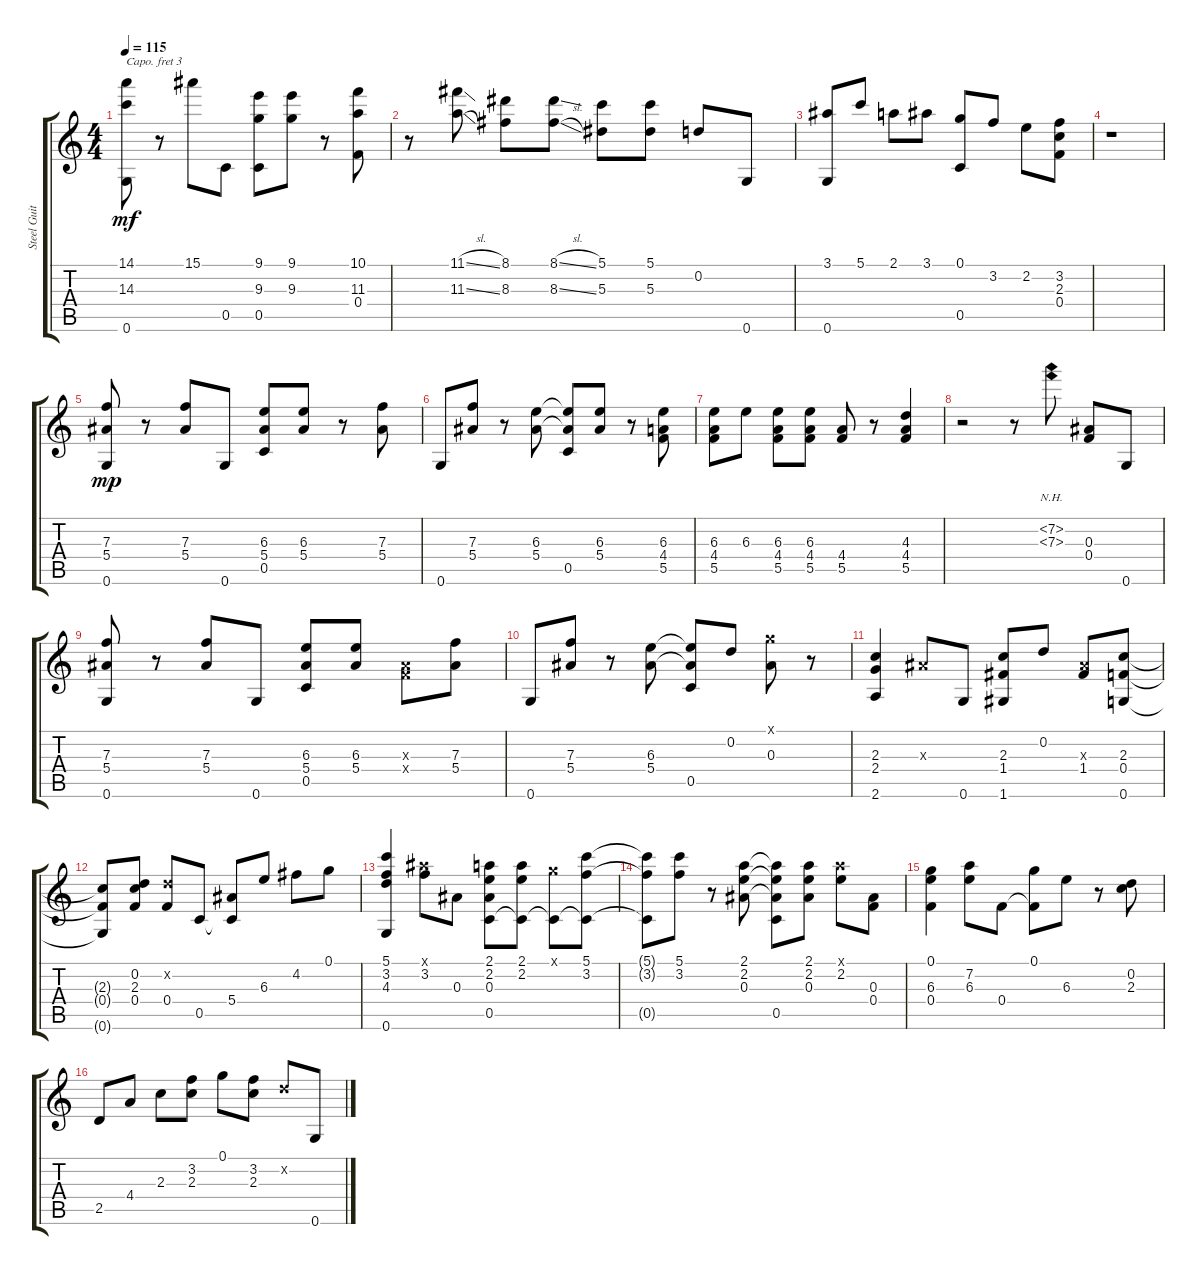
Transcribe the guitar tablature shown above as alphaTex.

\track ("Steel Guitar" "Steel Guit") {instrument acousticguitarsteel}
\staff {score tabs}
\capo 3
\tuning (E4 B3 G3 D3 A2 E2) {hide}
\ts (4 4)
\tempo 115
\clef g2
\ks c
(14.1 14.3 0.6).8{dy mf} r.8 15.1.8 0.5.8 (9.1 9.3 0.5).8 (9.1 9.3).8 r.8 (10.1 11.3 0.4).8 |
r.8 (11.1{sl} 11.3{sl}).8 (8.1 8.3).8 (8.1{sl} 8.3{sl}).8 (5.1 5.3).8 (5.1 5.3).8 0.2.8 0.6.8 |
(3.1 0.6).8 5.1.8 2.1.8 3.1.8 (0.1 0.5).8 3.2.8 2.2.8 (3.2 2.3 0.4).8 |
r.1 |
(7.3 5.4 0.6).8{dy mp} r.8 (7.3 5.4).8 0.6.8 (6.3 5.4 0.5).8 (6.3 5.4).8 r.8 (7.3 5.4).8 |
0.6.8 (7.3 5.4).8 r.8 (6.3 5.4).8 (6.3{t} 5.4{t} 0.5).8 (6.3 5.4).8 r.8 (6.3 4.4 5.5).8 |
(6.3 4.4 5.5).8 6.3.8 (6.3 4.4 5.5).8 (6.3 4.4 5.5).8 (4.4 5.5).8 r.8 (4.3 4.4 5.5).4 |
r.2 r.8 (7.2{nh} 7.3{nh}).8 (0.3 0.4).8 0.6.8 |
(7.3 5.4 0.6).8 r.8 (7.3 5.4).8 0.6.8 (6.3 5.4 0.5).8 (6.3 5.4).8 (0.3{x} 0.4{x}).8 (7.3 5.4).8 |
0.6.8 (7.3 5.4).8 r.8 (6.3 5.4).8 (6.3{t} 5.4{t} 0.5).8 0.2.8 (0.1{x} 0.3).8 r.8 |
(2.3 2.4 2.6).4 0.3{x}.8 0.6.8 (2.3 1.4 1.6).8 0.2.8 (0.3{x} 1.4).8 (2.3 0.4 0.6).8 |
(2.3{t} 0.4{t} 0.6{t}).8 (0.2 2.3 0.4).8 (0.2{x} 0.4).8 0.5.8 (5.4 0.5{t}).8 6.3.8 4.2.8 0.1.8 |
(5.1 3.2 4.3 0.6).4 (3.1{x} 3.2).8 0.3.8 (2.1 2.2 0.3 0.5).8 (2.1 2.2 0.5{t}).8 (0.1{x} 0.5{t}).8 (5.1 3.2 0.5{t}).8 |
(5.1{t} 3.2{t} 0.5{t}).8 (5.1 3.2).8 r.8 (2.1 2.2 0.3).8 (2.1{t} 2.2{t} 0.3{t} 0.5).8 (2.1 2.2 0.3).8 (2.1{x} 2.2).8 (0.3 0.4).8 |
(0.1 6.3 0.4).4 (7.2 6.3).8 0.4.8 (0.1 0.4{t}).8 6.3.8 r.8 (0.2 2.3).8 |
2.5.8 4.4.8 2.3.8 (3.2 2.3).8 0.1.8 (3.2 2.3).8 0.2{x}.8 0.6.8
